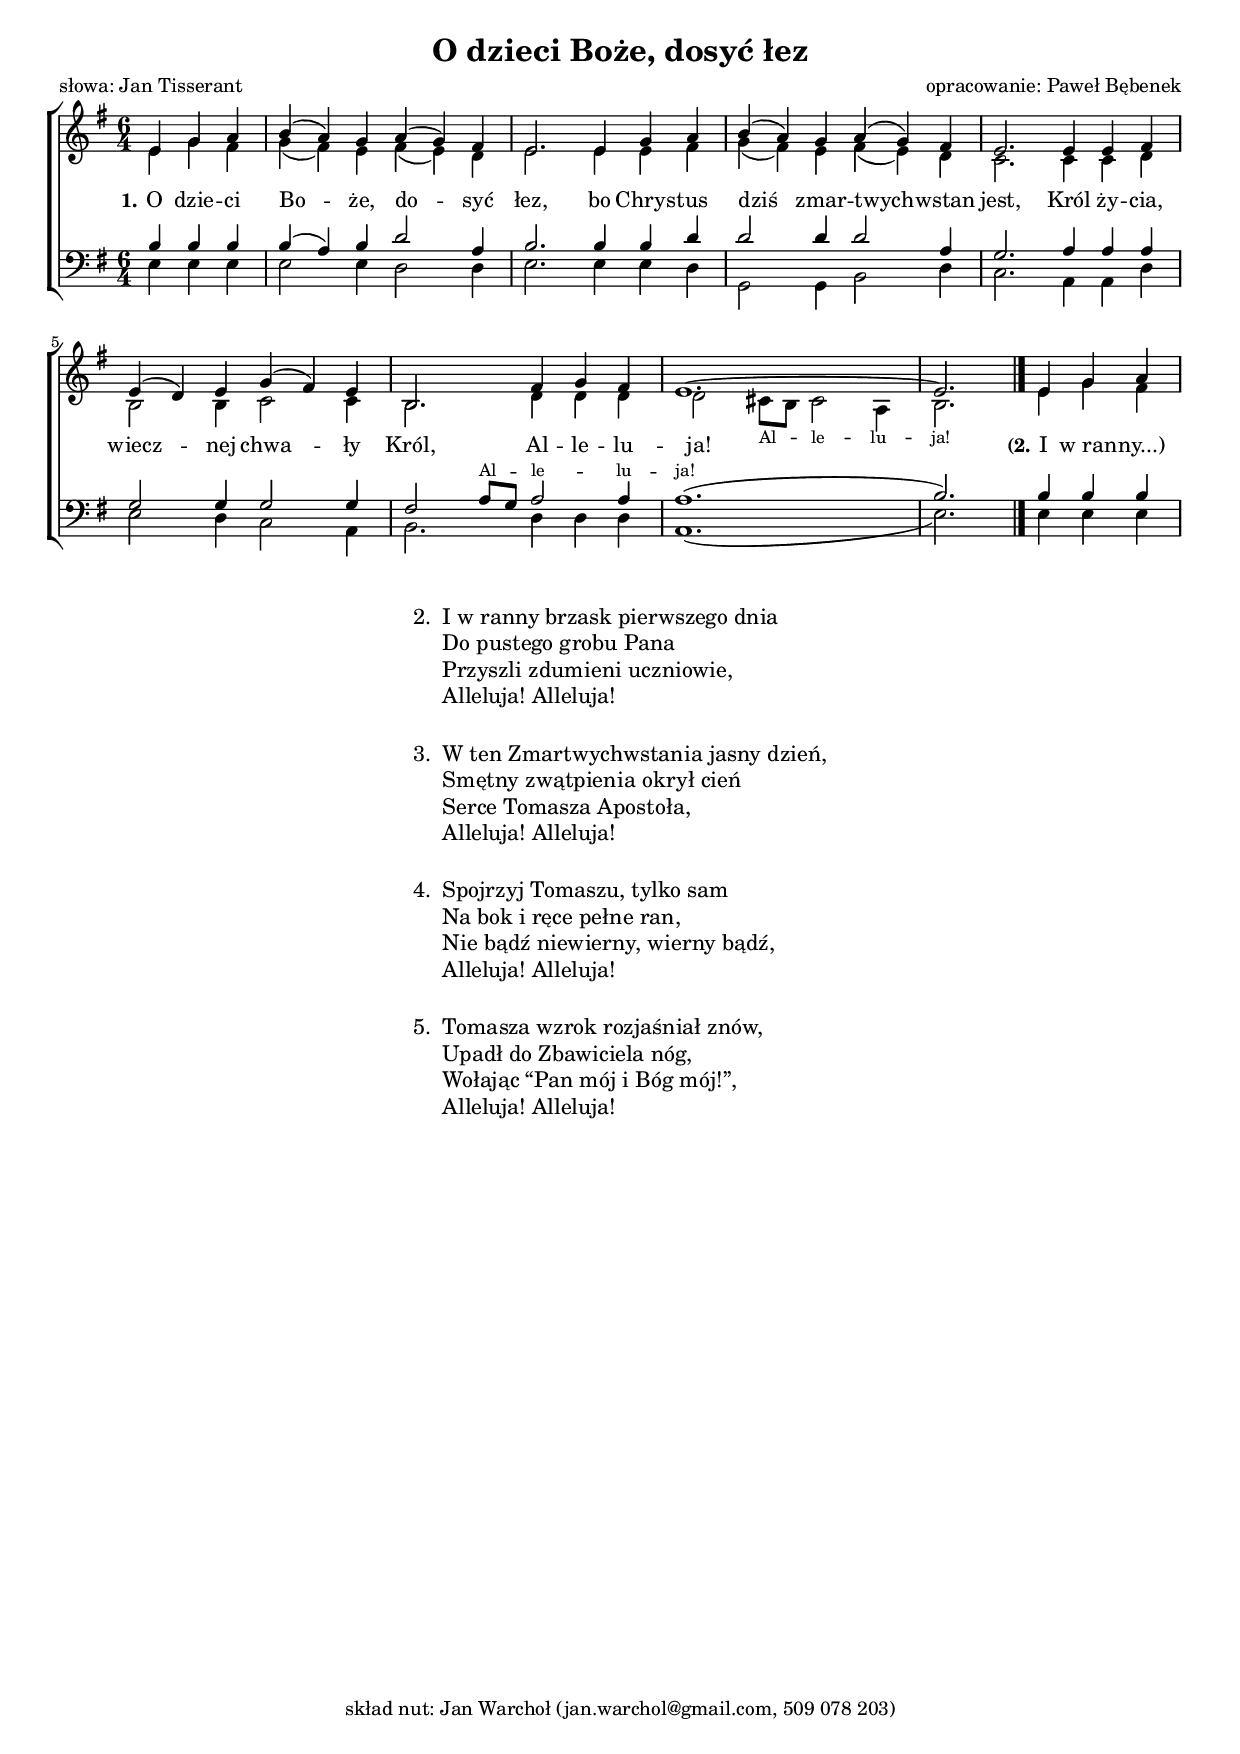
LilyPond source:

\version "2.17.3"
#(set-global-staff-size 17)

\header	{
  title = "O dzieci Boże, dosyć łez"
  poet = "słowa: Jan Tisserant"
  composer = "opracowanie: Paweł Bębenek"
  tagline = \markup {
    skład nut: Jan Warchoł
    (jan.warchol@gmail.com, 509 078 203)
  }
}

\paper {
}
%--------------------------------MELODY--------------------------------
sopranomelody =	\relative f' {
  \key e \minor
  \time 6/4
  \partial 2.
  e4 g a
  b( a) g a( g) fis
  e2. e4 g a
  b( a) g a( g) fis
  e2. e4 e fis
  e( d) e g( fis) e
  b2. fis'4 g fis
  e1.~ 
  e2. \bar "|." e4 g a
}
altomelody = \relative f' {
  \key e \minor
  \time 6/4
  \partial 2.
  e4 g fis
  g( fis) e fis( e) d
  e2. e4 e fis
  g( fis) e fis( e) d
  c2. c4 c d
  b2 b4 c2 c4
  b2. d4 d d
  d2 cis8\melisma b\melismaEnd cis2 a4
  b2. \bar "|." e4 g fis
}
tenormelody = \relative f {
  \key e \minor
  \time 6/4
  \partial 2.
  b4 b b
  b( a) b d2 a4
  b2. b4 b d
  d2 d4 d2 a4
  g2. a4 a a
  g2 g4 g2 g4
  fis2
  <<
    {
      \once \override Beam #'positions = #'(4 . 3.6)
      a8\melisma g\melismaEnd
      \override Stem #'length = #4
      a2
      a4
      a1.(
      \revert Stem #'length
      b2.)
    }
    \new Lyrics \with { alignAboveContext = men fontSize = -2 }
    \lyricsto tenor \lyricmode {
      Al -- le -- lu -- ja!
    }
  >>
  \bar "|." b4 b b
}
bassmelody = \relative f {
  \key e \minor
  \time 6/4
  \partial 2.
  e4 e e
  e2 e4 d2 d4
  e2. e4 e4 d
  g,2 g4 b2 d4
  c2. a4 a d
  e2 d4 c2 a4
  b2. d4 d d
  a1.(
  e'2.) \bar "|." e4 e e
}
akordy = \chordmode {
}
%--------------------------------LYRICS--------------------------------
text =  \lyricmode {
  \set stanza = "1."
  O dzie -- ci Bo -- że, do -- syć łez,
  bo Chrys -- tus dziś zmar -- twych -- wstan jest,
  Król ży -- cia, wiecz -- nej chwa -- ły Król,
  Al -- le -- lu -- ja! 
  \override LyricText #'font-size = #-1
  \override LyricText #'extra-offset = #'(0 . 1)
  \override LyricHyphen #'extra-offset = #'(0 . 1)
  Al -- le -- 
  \once \override LyricText #'X-offset = #-0.6 
  lu -- ja!
  \revert LyricText #'font-size
  \revert LyricText #'extra-offset 
  \revert LyricHyphen #'extra-offset 
  \set stanza = "(2."
  I w_ran -- ny...)
}

stanzas = \markup {
  \fill-line {
    \large {
      \hspace #0.1
      \column {
        \line {
          "2. "
          \column {
            "I w ranny brzask pierwszego dnia"
            "Do pustego grobu Pana"
            "Przyszli zdumieni uczniowie,"
            "Alleluja! Alleluja!"
          }
        }
        \vspace #1
        \line {
          "3. "
          \column {
            "W ten Zmartwychwstania jasny dzień,"
            "Smętny zwątpienia okrył cień"
            "Serce Tomasza Apostoła,"
            "Alleluja! Alleluja!"
          }
        }
        \vspace #1
        \line {
          "4. "
          \column {
            "Spojrzyj Tomaszu, tylko sam"
            "Na bok i ręce pełne ran,"
            "Nie bądź niewierny, wierny bądź,"
            "Alleluja! Alleluja!"
          }
        }
        \vspace #1
        \line {
          "5. "
          \column {
            "Tomasza wzrok rozjaśniał znów,"
            "Upadł do Zbawiciela nóg,"
            "Wołając “Pan mój i Bóg mój!”,"
            "Alleluja! Alleluja!"
          }
        }
      }
      \hspace #0.1
    }
  }
}
%--------------------------------ALL-FILE VARIABLE--------------------------------

\score {
  \new ChoirStaff <<
    \new Staff = women <<
      \clef treble
      \new Voice = soprano {
        \voiceOne
        \sopranomelody
      }
      \new Voice = alto {
        \voiceTwo
        \altomelody
      }
    >>
    \new Lyrics \with {
      \override VerticalAxisGroup #'staff-affinity = #CENTER
      \override VerticalAxisGroup #'nonstaff-relatedstaff-spacing #'padding = #1
    }
    \lyricsto alto \text

    \new Staff = men <<
      \clef bass
      \new Voice = tenor {
        \voiceOne
        \tenormelody
      }
      \new Voice = bass {
        \voiceTwo
        \bassmelody
      }
    >>
  >>
  \layout {
    indent = 0\cm
  }
}

\stanzas